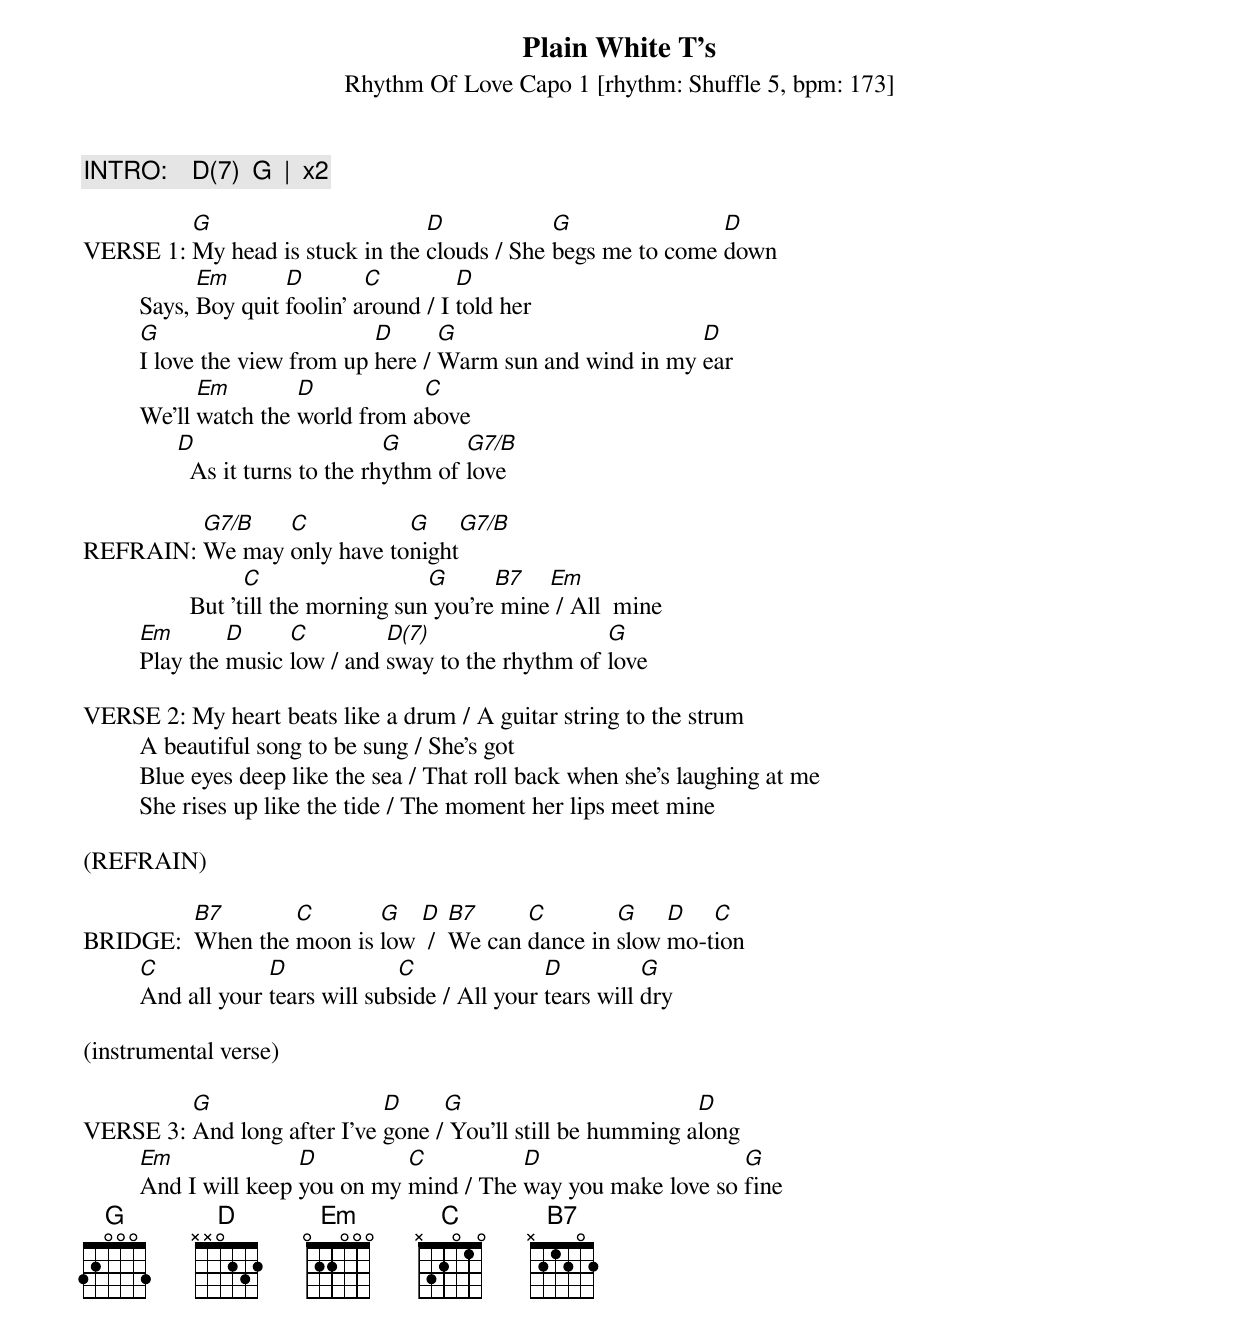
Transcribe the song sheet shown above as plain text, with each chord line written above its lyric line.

Plain White T's
Rhythm Of Love Capo 1 [rhythm: Shuffle 5, bpm: 173]

INTRO:    D(7)  G  |  x2

         G                       D            G               D
VERSE 1: My head is stuck in the clouds / She begs me to come down
               Em       D        C         D
         Says, Boy quit foolin' around / I told her
         G                       D      G                       D
         I love the view from up here / Warm sun and wind in my ear
               Em        D           C
         We'll watch the world from above
               D                      G       G7/B
		 As it turns to the rhythm of love

         G7/B   C           G     G7/B
REFRAIN: We may only have tonight
                       C                  G      B7   Em
		 But 'till the morning sun you're mine / All  mine
         Em       D     C         D(7)                  G
         Play the music low / and sway to the rhythm of love

VERSE 2: My heart beats like a drum / A guitar string to the strum
         A beautiful song to be sung / She's got
         Blue eyes deep like the sea / That roll back when she's laughing at me
         She rises up like the tide / The moment her lips meet mine

(REFRAIN)

         B7       C       G   D   B7     C        G    D   C
BRIDGE:  When the moon is low  /  We can dance in slow mo-tion
         C            D             C               D          G
         And all your tears will subside / All your tears will dry

(instrumental verse)

         G                   D     G                         D
VERSE 3: And long after I've gone / You'll still be humming along
         Em              D         C          D                    G
         And I will keep you on my mind / The way you make love so fine
